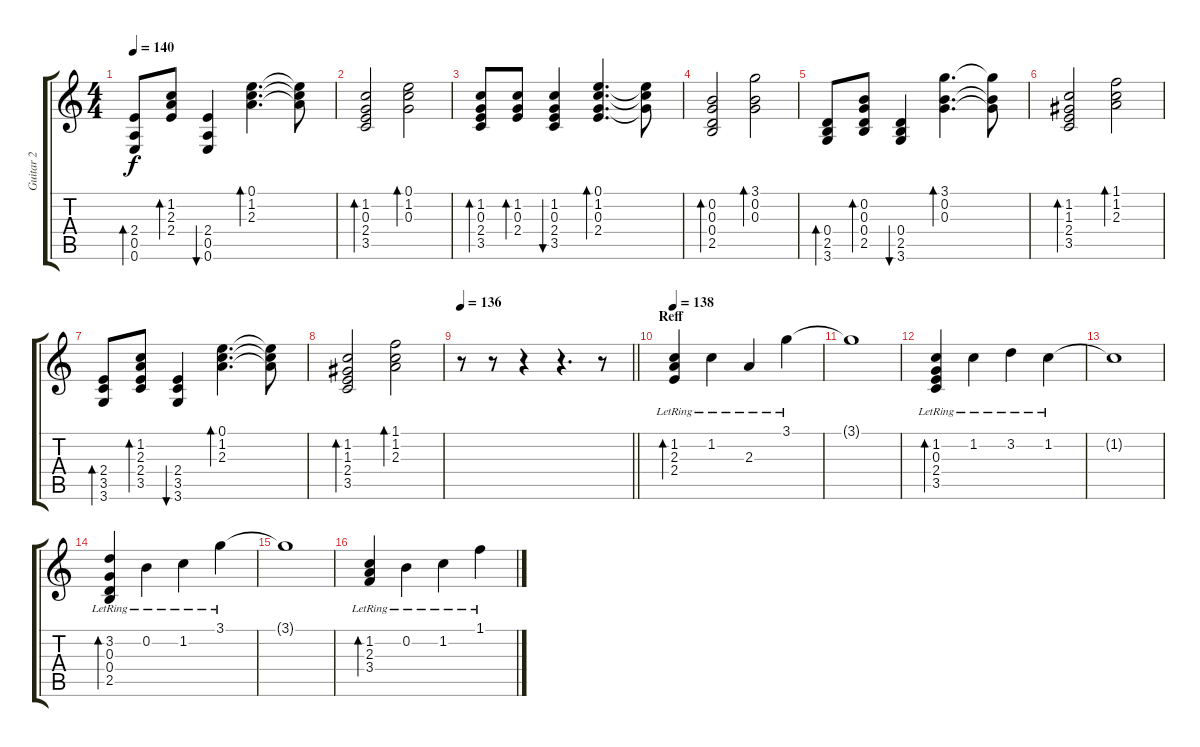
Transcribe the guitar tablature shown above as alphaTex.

\track ("Guitar 2" "Guitar 2") {instrument acousticguitarsteel}
\staff {score tabs}
\tuning (E4 B3 G3 D3 A2 E2) {hide}
\ts (4 4)
\tempo 140
\clef g2
\ks c
(2.4 0.5 0.6).8{bd 240 dy f} (1.2 2.3 2.4).8{bd 240} (2.4 0.5 0.6).4{bu 240} (0.1 1.2 2.3).4{d bd 240} (0.1{t} 1.2{t} 2.3{t}).8 |
(1.2 0.3 2.4 3.5).2{bd 240} (0.1 1.2 0.3).2{bd 240} |
(1.2 0.3 2.4 3.5).8{bd 240} (1.2 0.3 2.4).8{bd 240} (1.2 0.3 2.4 3.5).4{bu 240} (0.1 1.2 0.3 2.4).4{d bd 240} (0.1{t} 1.2{t} 0.3{t}).8 |
(0.2 0.3 0.4 2.5).2{bd 120} (3.1 0.2 0.3).2{bd 120} |
(0.4 2.5 3.6).8{bd 240} (0.2 0.3 0.4 2.5).8{bd 240} (0.4 2.5 3.6).4{bu 240} (3.1 0.2 0.3).4{d bd 240} (3.1{t} 0.2{t} 0.3{t}).8 |
(1.2 1.3 2.4 3.5).2{bd 240} (1.1 1.2 2.3).2{bd 240} |
(2.4 3.5 3.6).8{bd 240} (1.2 2.3 2.4 3.5).8{bd 240} (2.4 3.5 3.6).4{bu 240} (0.1 1.2 2.3).4{d bd 240} (0.1{t} 1.2{t} 2.3{t}).8 |
(1.2 1.3 2.4 3.5).2{bd 240} (1.1 1.2 2.3).2{bd 240} |
\tempo 136
\barLineRight lightlight
r.8 r.8 r.4 r.4{d} r.8 |
\section ("" "Reff")
\tempo 138
(1.2{lr} 2.3{lr} 2.4{lr}).4{bd 240 volume 13} 1.2{lr}.4 2.3{lr}.4 3.1{lr}.4 |
3.1{t}.1 |
(1.2{lr} 0.3{lr} 2.4{lr} 3.5{lr}).4{bd 240} 1.2{lr}.4 3.2{lr}.4 1.2{lr}.4 |
1.2{t}.1 |
(3.2{lr} 0.3{lr} 0.4{lr} 2.5{lr}).4{bd 240} 0.2{lr}.4 1.2{lr}.4 3.1{lr}.4 |
3.1{t}.1 |
(1.2{lr} 2.3{lr} 3.4{lr}).4{bd 240} 0.2{lr}.4 1.2{lr}.4 1.1{lr}.4
